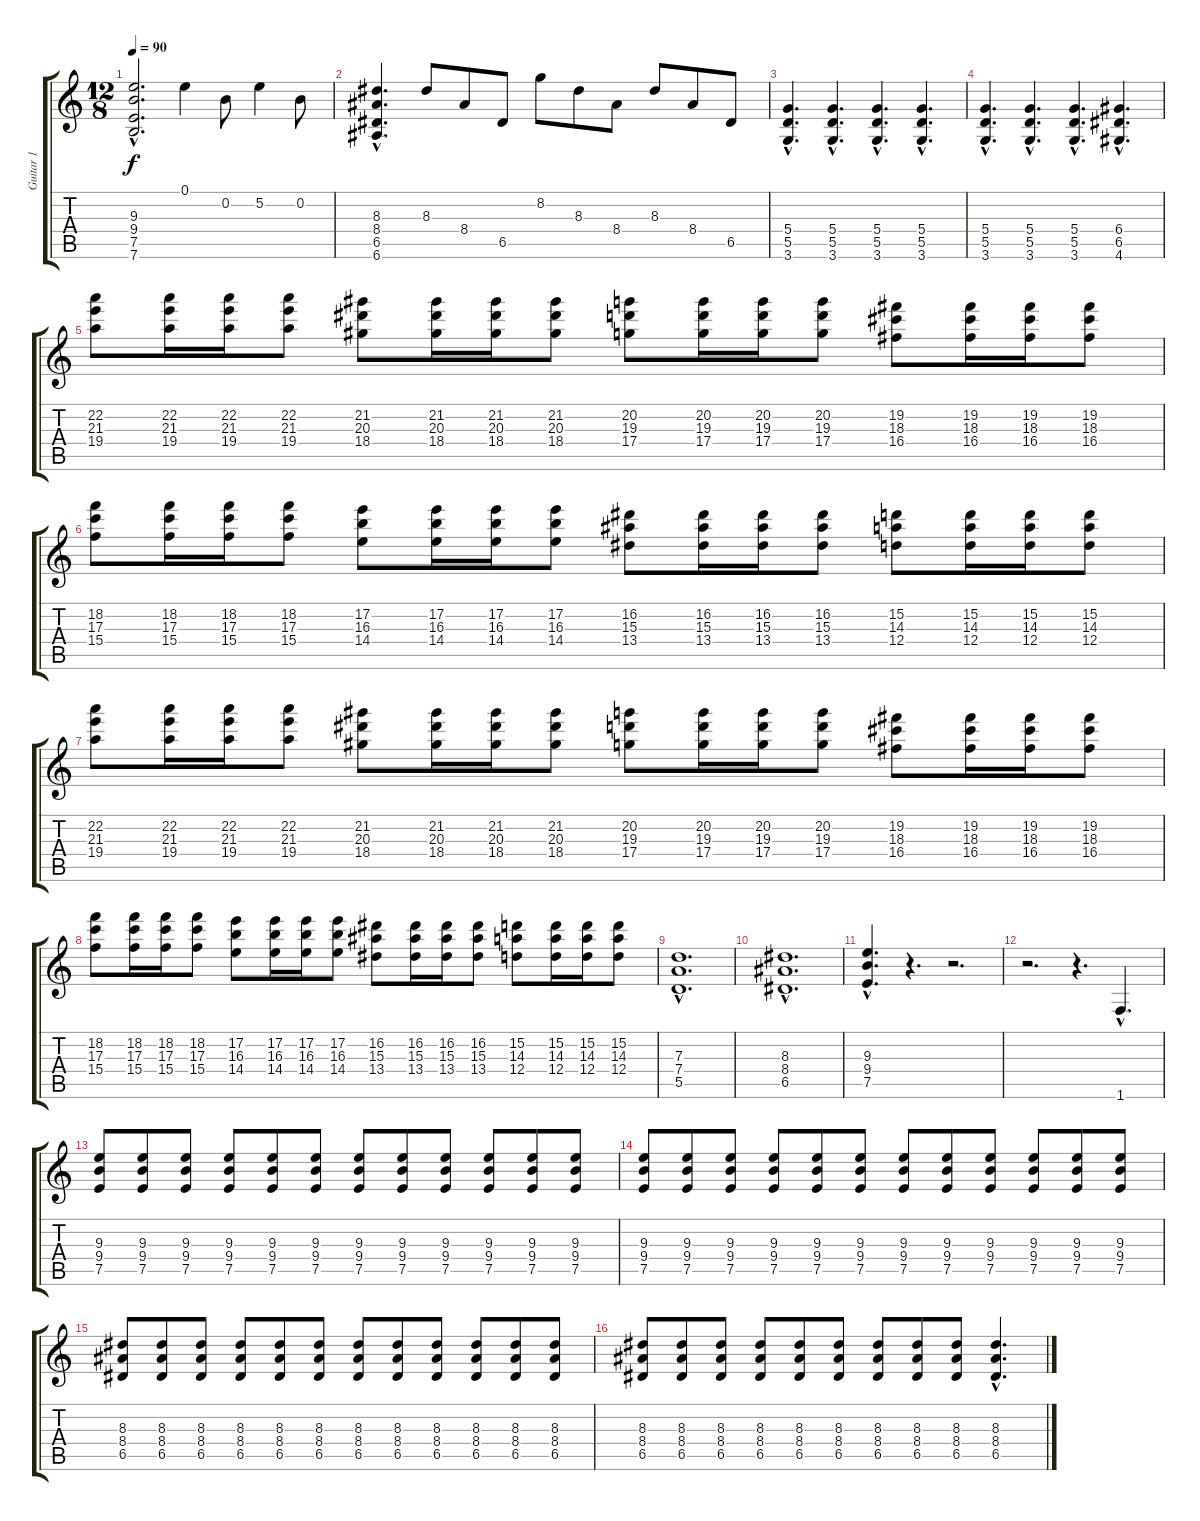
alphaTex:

\track ("Guitar 1" "Guitar 1") {instrument overdrivenguitar}
\staff {score tabs}
\tuning (E4 B3 G3 D3 A2 E2) {hide}
\ts (12 8)
\tempo 90
\clef g2
\ks c
(9.3{hac} 9.4{hac} 7.5{hac} 7.6{hac}).2{d dy f} 0.1.4 0.2.8 5.2.4 0.2.8 |
(8.3{hac} 8.4{hac} 6.5{hac} 6.6{hac}).4{d} 8.3.8 8.4.8 6.5.8 8.2.8 8.3.8 8.4.8 8.3.8 8.4.8 6.5.8 |
(5.4{hac} 5.5{hac} 3.6{hac}).4{d} (5.4{hac} 5.5{hac} 3.6{hac}).4{d} (5.4{hac} 5.5{hac} 3.6{hac}).4{d} (5.4{hac} 5.5{hac} 3.6{hac}).4{d} |
(5.4{hac} 5.5{hac} 3.6{hac}).4{d} (5.4{hac} 5.5{hac} 3.6{hac}).4{d} (5.4{hac} 5.5{hac} 3.6{hac}).4{d} (6.4{hac} 6.5{hac} 4.6{hac}).4{d} |
(22.2 21.3 19.4).8 (22.2 21.3 19.4).16 (22.2 21.3 19.4).16 (22.2 21.3 19.4).8 (21.2 20.3 18.4).8 (21.2 20.3 18.4).16 (21.2 20.3 18.4).16 (21.2 20.3 18.4).8 (20.2 19.3 17.4).8 (20.2 19.3 17.4).16 (20.2 19.3 17.4).16 (20.2 19.3 17.4).8 (19.2 18.3 16.4).8 (19.2 18.3 16.4).16 (19.2 18.3 16.4).16 (19.2 18.3 16.4).8 |
(18.2 17.3 15.4).8 (18.2 17.3 15.4).16 (18.2 17.3 15.4).16 (18.2 17.3 15.4).8 (17.2 16.3 14.4).8 (17.2 16.3 14.4).16 (17.2 16.3 14.4).16 (17.2 16.3 14.4).8 (16.2 15.3 13.4).8 (16.2 15.3 13.4).16 (16.2 15.3 13.4).16 (16.2 15.3 13.4).8 (15.2 14.3 12.4).8 (15.2 14.3 12.4).16 (15.2 14.3 12.4).16 (15.2 14.3 12.4).8 |
(22.2 21.3 19.4).8 (22.2 21.3 19.4).16 (22.2 21.3 19.4).16 (22.2 21.3 19.4).8 (21.2 20.3 18.4).8 (21.2 20.3 18.4).16 (21.2 20.3 18.4).16 (21.2 20.3 18.4).8 (20.2 19.3 17.4).8 (20.2 19.3 17.4).16 (20.2 19.3 17.4).16 (20.2 19.3 17.4).8 (19.2 18.3 16.4).8 (19.2 18.3 16.4).16 (19.2 18.3 16.4).16 (19.2 18.3 16.4).8 |
(18.2 17.3 15.4).8 (18.2 17.3 15.4).16 (18.2 17.3 15.4).16 (18.2 17.3 15.4).8 (17.2 16.3 14.4).8 (17.2 16.3 14.4).16 (17.2 16.3 14.4).16 (17.2 16.3 14.4).8 (16.2 15.3 13.4).8 (16.2 15.3 13.4).16 (16.2 15.3 13.4).16 (16.2 15.3 13.4).8 (15.2 14.3 12.4).8 (15.2 14.3 12.4).16 (15.2 14.3 12.4).16 (15.2 14.3 12.4).8 |
(7.3{hac} 7.4{hac} 5.5{hac}).1{d} |
(8.3{hac} 8.4{hac} 6.5{hac}).1{d} |
(9.3{hac} 9.4{hac} 7.5{hac}).4{d} r.4{d} r.2{d} |
r.2{d} r.4{d} 1.6{hac}.4{d} |
(9.3 9.4 7.5).8{balance 1} (9.3 9.4 7.5).8 (9.3 9.4 7.5).8 (9.3 9.4 7.5).8 (9.3 9.4 7.5).8 (9.3 9.4 7.5).8 (9.3 9.4 7.5).8 (9.3 9.4 7.5).8 (9.3 9.4 7.5).8 (9.3 9.4 7.5).8 (9.3 9.4 7.5).8 (9.3 9.4 7.5).8 |
(9.3 9.4 7.5).8 (9.3 9.4 7.5).8 (9.3 9.4 7.5).8 (9.3 9.4 7.5).8 (9.3 9.4 7.5).8 (9.3 9.4 7.5).8 (9.3 9.4 7.5).8 (9.3 9.4 7.5).8 (9.3 9.4 7.5).8 (9.3 9.4 7.5).8 (9.3 9.4 7.5).8 (9.3 9.4 7.5).8 |
(8.3 8.4 6.5).8 (8.3 8.4 6.5).8 (8.3 8.4 6.5).8 (8.3 8.4 6.5).8 (8.3 8.4 6.5).8 (8.3 8.4 6.5).8 (8.3 8.4 6.5).8 (8.3 8.4 6.5).8 (8.3 8.4 6.5).8 (8.3 8.4 6.5).8 (8.3 8.4 6.5).8 (8.3 8.4 6.5).8 |
(8.3 8.4 6.5).8 (8.3 8.4 6.5).8 (8.3 8.4 6.5).8 (8.3 8.4 6.5).8 (8.3 8.4 6.5).8 (8.3 8.4 6.5).8 (8.3 8.4 6.5).8 (8.3 8.4 6.5).8 (8.3 8.4 6.5).8 (8.3{hac} 8.4{ss hac} 6.5{ss hac}).4{d}
